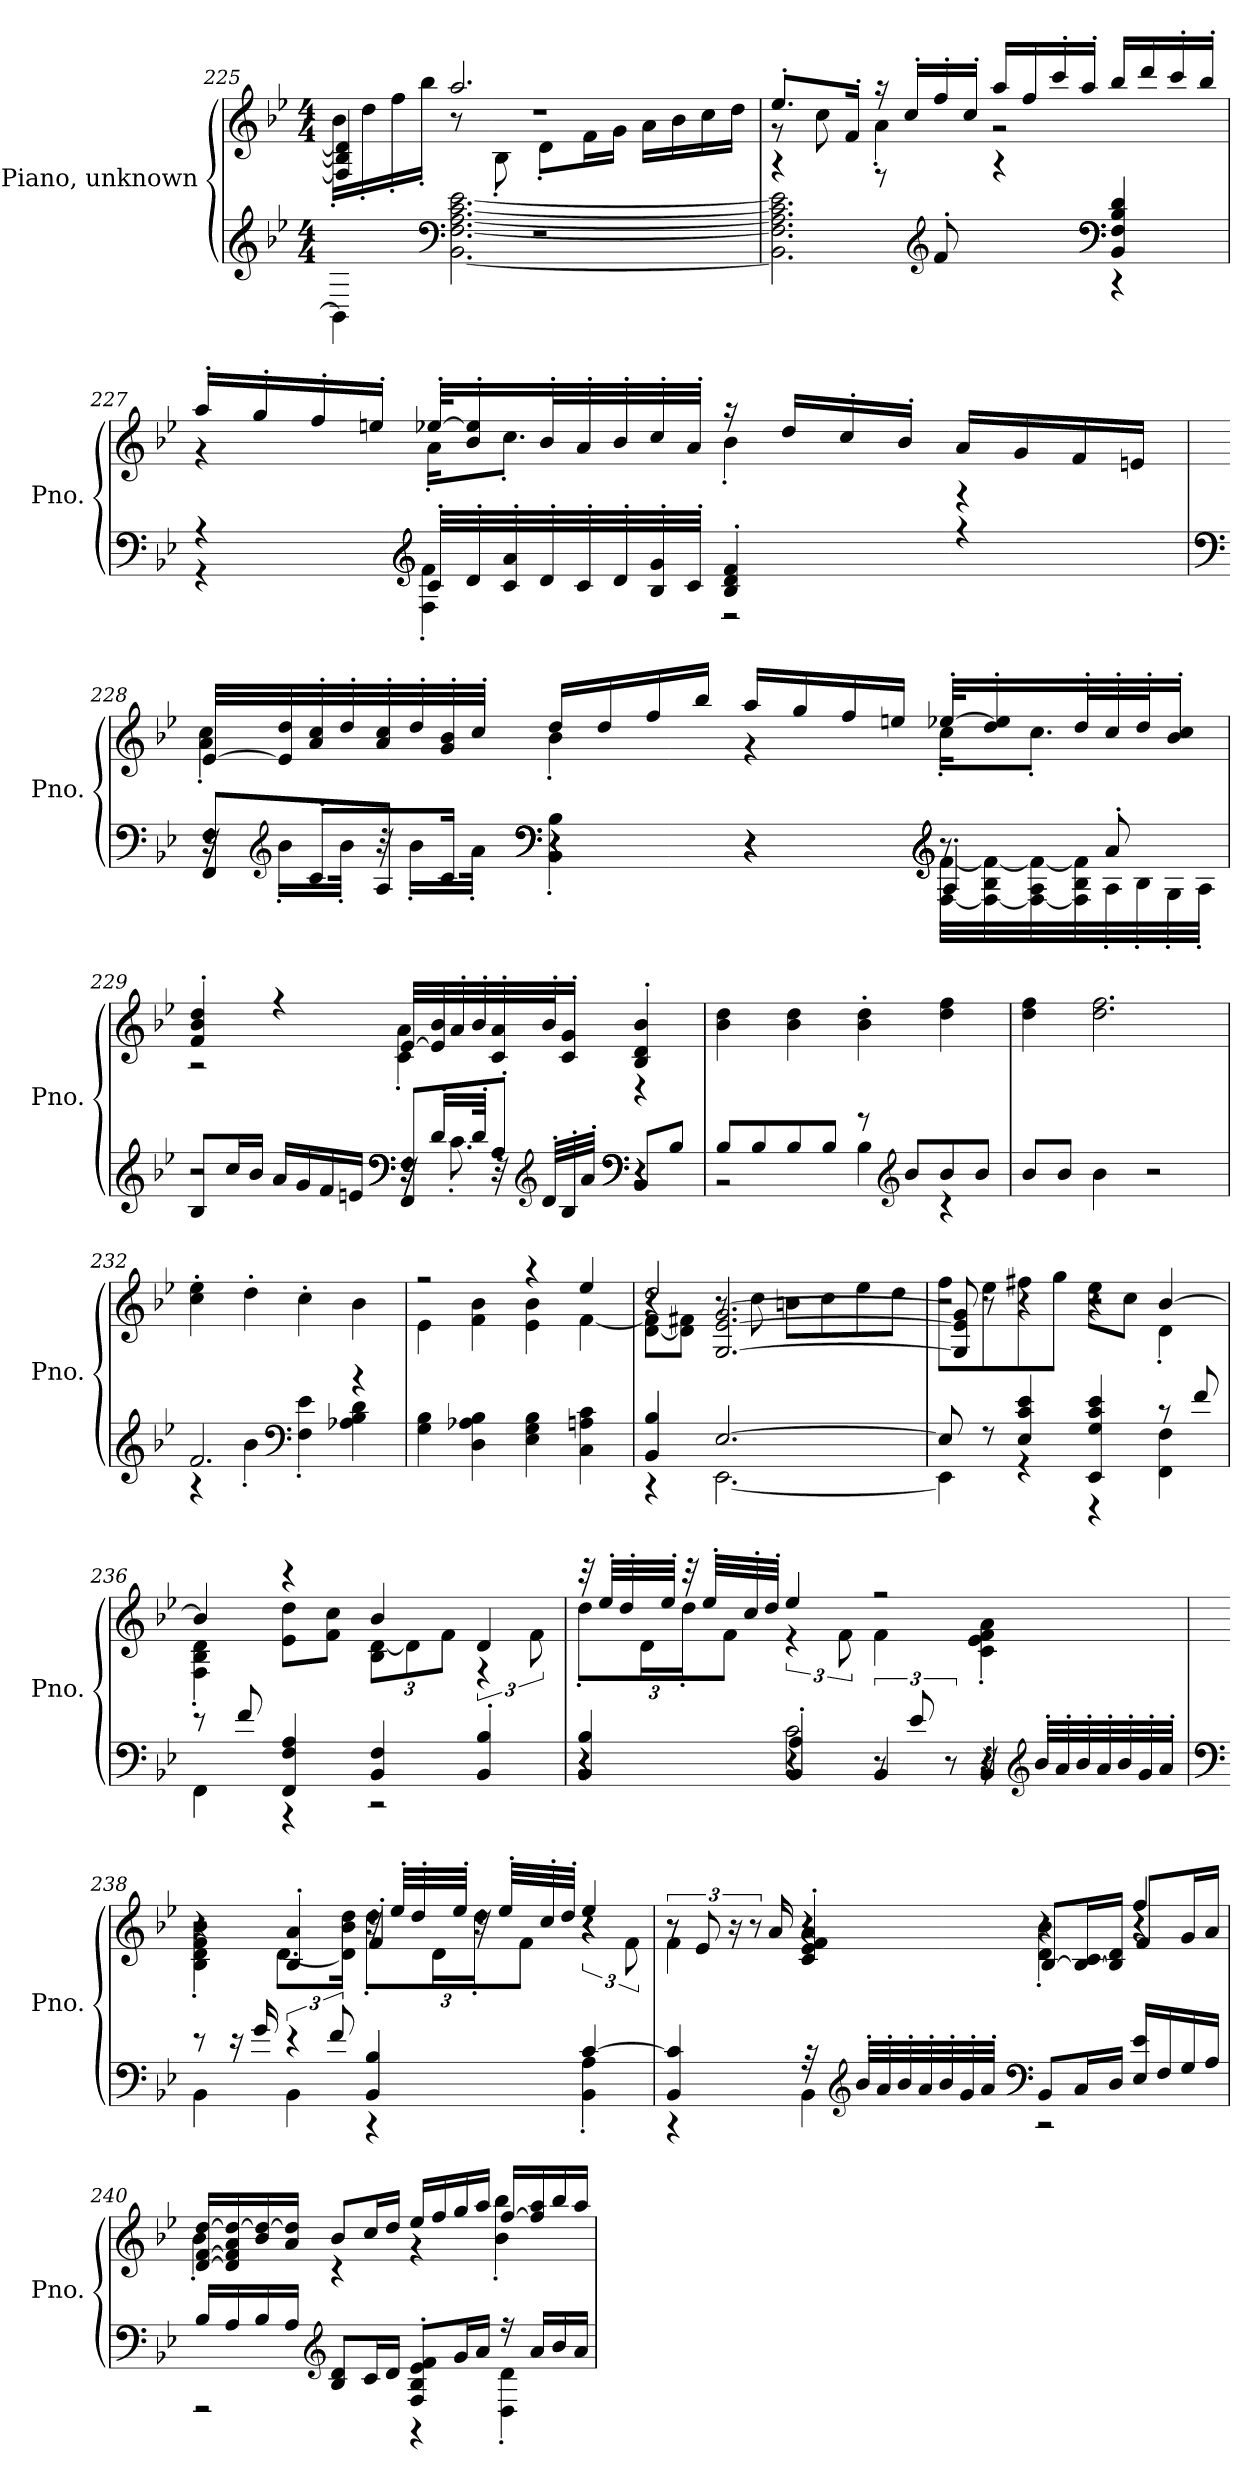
**kern	**kern
*part1	*part1
*staff2	*staff1
*I"Piano, unknown	*
*I'Pno.	*
*clefG2	*clefG2
*k[b-e-]	*k[b-e-]
*M4/4	*M4/4
=225	=225
*^	*^
*	*	*	*^
1r	4BB-\]	1r	16b-'\LL	4F/] 4B-/] 4d/]
.	.	.	16dd'\	.
.	.	.	16ff'\	.
.	.	.	16bb-'\JJ	.
*clefF4	*	*	*	*
.	[2.BB-\ [2.F\ [2.A\ [2.c\ [2.e-\	.	8r	2.aa/
.	.	.	8B-'\	.
.	.	.	8d'\L	.
.	.	.	16f\L	.
.	.	.	16g\JJ	.
.	.	.	16a\LL	.
.	.	.	16b-\	.
.	.	.	16cc\	.
.	.	.	16dd\JJ	.
*	*	*	*v	*v
!!LO:LB:g=z
=226	=226	=226	=226
4r	2.BB-\] 2.F\] 2.A\] 2.c\] 2.e-\]	8.ee-'/L	8r
.	.	.	8cc\
.	.	16f'/Jk	.
8r	.	16r	4a'\
.	.	16cc'/LL	.
*clefG2	*	*	*
8f'/	.	16ff'/	.
.	.	16cc'/JJ	.
4r	.	16aa/LL	2r
.	.	16ff/	.
.	.	16ccc'/	.
.	.	16aa'/JJ	.
*clefF4	*	*	*
4BB-/ 4F/ 4B-/ 4d/	4r	16bb-/LL	.
.	.	16ddd/	.
.	.	16ccc'/	.
.	.	16bb-'/JJ	.
=227	=227	=227	=227
4r	4r	16aa'/LL	4r
.	.	16gg'/	.
.	.	16ff'/	.
.	.	16een'/JJ	.
*clefG2	*	*	*
32c'/LLL	4F\' 4f\'	[32ee-X'/KLL	16a'\KL
32d'/	.	16b-/' 16ee-/]'	.
32c/' 32a/'	.	.	8.cc'\J
32d'/	.	32b-'/L	.
32c'/	.	32a'/	.
32d'/	.	32b-'/	.
32B-/' 32g/'	.	32cc'/	.
32c'/JJJ	.	32a'/JJJ	.
4B-/' 4d/' 4f/'	2r	16r	4b-'\
.	.	16dd/LL	.
.	.	16cc'/	.
.	.	16b-'/JJ	.
4r	.	16a/LL	4r
.	.	16g/	.
.	.	16f/	.
.	.	16en/JJ	.
*v	*v	*	*
!!LO:LB:g=z	!!
=228	=228	=228
*clefF4	*	*
*^	*	*
*	*^	*	*
16r	32r	8FF/ 8F/L	[32e-/LLL	4a\' 4cc\'
*clefG2	*	*	*	*
.	16b-'\LL	.	32e-/] 32dd/	.
8c'/L	.	.	32a/' 32cc/'	.
.	32b-'\JJk	.	32dd'/	.
.	32r	8A'/J	32a/' 32cc/'	.
.	16b-'\LL	.	32dd'/	.
16c/Jk	.	.	32g/' 32b-/'	.
.	32a'\JJk	.	32cc'/JJJ	.
*clefF4	*	*	*	*
4r	4BB-\' 4B-\'	4r	16dd/LL	4b-'\
.	.	.	16dd/	.
.	.	.	16ff/	.
.	.	.	16bb-/JJ	.
4r	4r	4r	16aa/LL	4r
.	.	.	16gg/	.
.	.	.	16ff/	.
.	.	.	16een/JJ	.
*clefG2	*	*	*	*
8r	[32F\ [32f\LLL	4A'/	[32ee-X'/KLL	16cc'\KL
.	32F\_ 32B-\ 32f\_	.	16dd/' 16ee-/]'	.
.	32F\_ 32A\ 32f\_	.	.	8.cc'\J
.	32F\] 32B-\ 32f\]	.	32dd'/L	.
8a'/	32A'\	.	32cc'/	.
.	32B-'\	.	32dd'/J	.
.	32G'\	.	16b-/' 16cc/'JJ	.
.	32A'\JJJ	.	.	.
!!LO:PB:g=z	!!
=229	=229	=229	=229	=229
8B-/L	2r	2r	4f/' 4b-/' 4dd/'	2r
16cc/L	.	.	.	.
16b-/JJ	.	.	.	.
16a/LL	.	.	4r	.
16g/	.	.	.	.
16f/	.	.	.	.
16en/JJ	.	.	.	.
*clefF4	*	*	*	*
32r	16r	8FF/ 8F/L	[32e-/LLL	4c\' 4a\'
16d'/LL	.	.	32e-/] 32b-/	.
.	8.c'\	.	32a'/	.
32d'/JJk	.	.	32b-'/	.
32r	.	8A'/J	32c/' 32a/'	.
*clefG2	*	*	*	*
32d'/LLL	.	.	32b-'/J	.
32B-'/	.	.	16c/' 16g/'JJ	.
32a'/JJJ	.	.	.	.
*clefF4	*	*	*	*
8BB-/L	4r	4r	4B-/' 4d/' 4b-/'	4r
8B-/J	.	.	.	.
*	*v	*v	*	*
*	*	*v	*v
=230	=230	=230
8B-/L	2r	4b-\ 4dd\
8B-/	.	.
8B-/	.	4b-\ 4dd\
8B-/J	.	.
8r	4B-\	4b-\' 4dd\'
*clefG2	*	*
8b-/L	.	.
8b-/	4r	4dd\ 4ff\
8b-/J	.	.
*v	*v	*
=231	=231
8b-/L	4dd\ 4ff\
8b-/J	.
4b-\	2.dd\ 2.ff\
2r	.
!!LO:LB:g=z
=232	=232
*^	*
2.f/	4r	4cc\' 4ee-\'
.	4b-'\	4dd'\
*clefF4	*	*
.	4F\' 4e-\'	4cc'\
4r	4A-X\ 4B-\ 4d\	4b-\
*v	*v	*
=233	=233
*	*^
4G\ 4B-\	2r	4e-\
4D\ 4A-X\ 4B-\	.	4f\ 4b-\
4E-\ 4G\ 4B-\	4r	4e-\ 4b-\
4C\ 4An\ 4c\	4ee-/	[4f\
=234	=234	=234
*^	*	*^
4BB-/ 4B-/	4r	2dd/	[8d\ 8f\]L	4r
.	.	.	8d\] 8f#X\J	.
[2.E-/	[2.EE-\	.	8r	[2.G/ [2.e-/ [2.g/
.	.	.	8cc\	.
.	.	2r	8bn\L	.
.	.	.	8cc\	.
.	.	.	8ee-\	.
.	.	.	8dd\J	.
=235	=235	=235	=235	=235
8E-/]	4EE-\]	2r	8ff\L	8G/] 8e-/] 8g/]
8r	.	.	8ee-\	8r
4E-/ 4c/ 4e-/	4r	.	8ff#X\	4r
.	.	.	8gg\J	.
4EE-/ 4G/ 4c/ 4e-/	4r	4r	8ee-\L	2r
.	.	.	8cc\J	.
8r	4FF\ 4F\	[4b-/	4d'\	.
8f/	.	.	.	.
*	*	*	*v	*v
!!LO:LB:g=z
=236	=236	=236	=236
8r	4FF\	4b-/]	4F\' 4B-\' 4d\'
8f/	.	.	.
4FF/ 4F/ 4A/	4r	4r	8e-\ 8dd\L
.	.	.	8f\ 8cc\J
*	*	*	*Xbrackettup
4BB-/ 4F/	2r	4b-/	12B-\ [12d\L
.	.	.	12d\]
.	.	.	12f\J
*	*	*	*brackettup
4BB-/' 4B-/'	.	4d/	6r
.	.	.	12f\
=237	=237	=237	=237
*	*^	*	*
*	*	*	*	*Xbrackettup
4BB-/ 4B-/	4r	4r	32r	12dd'\L
.	.	.	32ee-'/LLL	.
.	.	.	32dd'/	.
.	.	.	.	24d\L
.	.	.	32ee-'/JJJ	.
.	.	.	32r	24dd'\J
.	.	.	32ee-'/LLL	.
.	.	.	.	12f\J
.	.	.	32cc'/	.
.	.	.	32dd'/JJJ	.
*	*	*	*	*brackettup
4r	2c\	4BB-/' 4A/'	4ee-/	6r
.	.	.	.	12f\
12r	.	4BB-/	2r	4f\
12e-/	.	.	.	.
12r	.	.	.	.
32r	4r	4BB-/	.	4c\' 4e-\' 4f\' 4a\'
*clefG2	*	*	*	*
32b-'/LLL	.	.	.	.
32a'/	.	.	.	.
32b-'/	.	.	.	.
32a'/	.	.	.	.
32b-'/	.	.	.	.
32g'/	.	.	.	.
32a'/JJJ	.	.	.	.
*v	*v	*v	*	*
*	*v	*v
!!LO:LB:g=z
=238	=238
*clefF4	*
*^	*^
*	*	*	*^
8r	4BB-\	4r	4B-\' 4d\' 4f\' 4b-\'	2r
16r	.	.	.	.
16g/	.	.	.	.
6r	4BB-\	4B-/' 4a/'	[8.d\L	.
12f/	.	.	.	.
.	.	.	16d\] 16b-\ 16dd\Jk	.
*	*	*	*Xbrackettup	*
4BB-/ 4B-/	4r	32r	12dd'\L	4f'/
.	.	32ee-'/LLL	.	.
.	.	32dd'/	.	.
.	.	.	24d\L	.
.	.	32ee-'/JJJ	.	.
.	.	32r	24dd'\J	.
.	.	32ee-'/LLL	.	.
.	.	.	12f\J	.
.	.	32cc'/	.	.
.	.	32dd'/JJJ	.	.
*	*	*	*brackettup	*
[4c/	4BB-\' 4A\'	4ee-/	6r	4r
.	.	.	12f\	.
=239	=239	=239	=239	=239
4BB-/ 4c/]	4r	8r	4f\	12r
.	.	.	.	12e-/
.	.	16r	.	.
.	.	.	.	12r
.	.	16a/	.	.
32r	4BB-\	4r	4r	4c/' 4e-/' 4f/' 4a/'
*clefG2	*	*	*	*
32b-'/LLL	.	.	.	.
32a'/	.	.	.	.
32b-'/	.	.	.	.
32a'/	.	.	.	.
32b-'/	.	.	.	.
32g'/	.	.	.	.
32a'/JJJ	.	.	.	.
*clefF4	*	*	*	*
8BB-/L	2r	4r	4d\' 4b-\'	[8B-/L
16C/L	.	.	.	16B-/_ 16c/L
16D/JJ	.	.	.	16B-/] 16d/JJ
16E-/ 16e-/LL	.	4ff/	4r	8f/L
16F/	.	.	.	.
16G/	.	.	.	16g/L
16A/JJ	.	.	.	16a/JJ
*	*	*	*v	*v
!!LO:LB:g=z
=240	=240	=240	=240
16B-/LL	2r	[16d/ [16f/ [16dd/LL	4b-'\
16A/	.	16d/] 16f/] 16a/ 16dd/_	.
16B-/	.	16b-/ 16dd/_	.
16A/JJ	.	16a/ 16dd/]JJ	.
*clefG2	*	*	*
8B-/ 8d/L	.	8b-/L	4r
16c/L	.	16cc/L	.
16d/JJ	.	16dd/JJ	.
8F/' 8B-/' 8e-/' 8f/'L	4r	16ee-/LL	4r
.	.	16ff/	.
16g/L	.	16gg/	.
16a/JJ	.	16aa/JJ	.
16r	4D\' 4d\'	[16ff/LL	4b-\' 4bb-\'
16a/LL	.	16ff/] 16aa/	.
16b-/	.	16bb-/	.
16a/JJ	.	16aa/JJ	.
*v	*v	*	*
*	*v	*v
=	=
*-	*-
